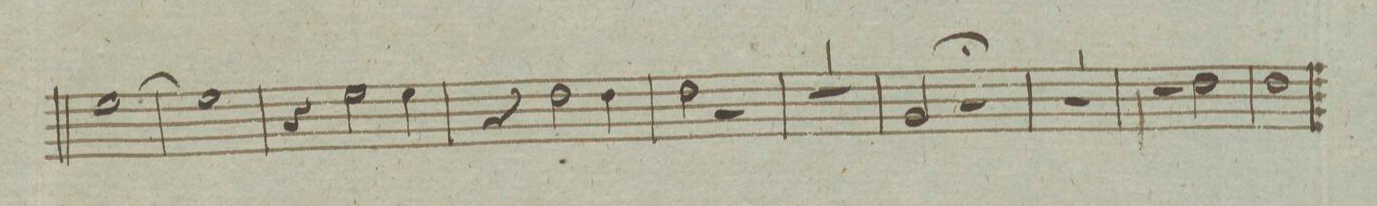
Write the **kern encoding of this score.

**kern	**dynam
*I"Cornu. Primo in F.	*
*clefG2	*
*k[]	*
*met(c)	*
*M4/4	*
[>1ee	.
=25	=25
1ee]	.
=26	=26
4r	.
2ee\	.
4ee\	.
=27	=27
4r	.
2dd\	.
4dd\	.
=28	=28
2dd\	.
2r	.
=29	=29
1r	.
=30	=30
2g;>/	.
2r	.
=31	=31
1r	.
=32	=32
2r	.
2dd\	.
=33	=33
1dd	.
=34|	=34||
*-	*-
